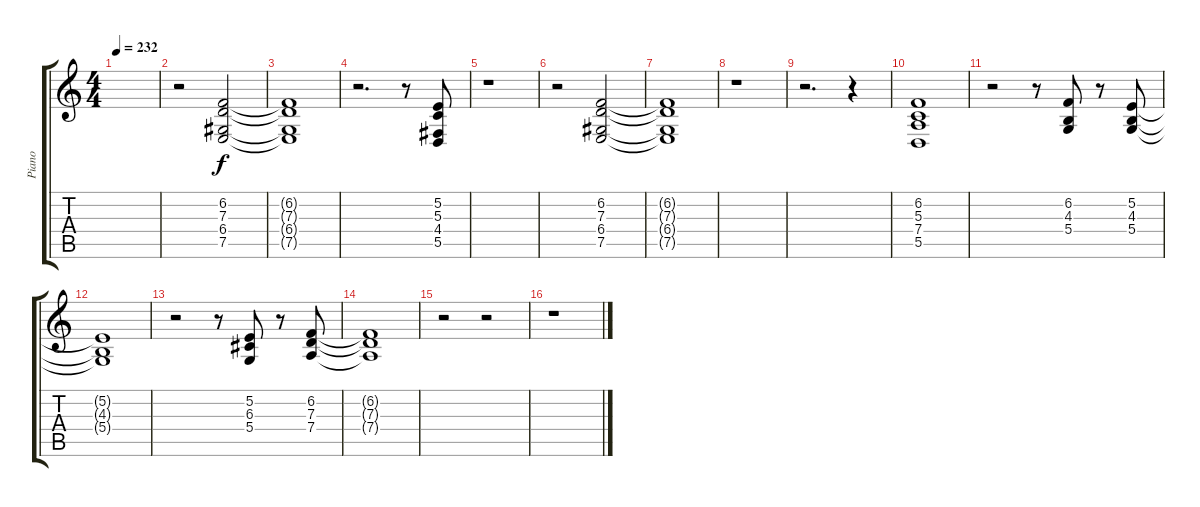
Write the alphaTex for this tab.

\track ("Piano" "Piano") {instrument acousticgrandpiano}
\staff {score tabs}
\tuning (E4 B3 G3 D3 A2 E2) {hide}
\ts (4 4)
\tempo 232
\clef g2
\ks c
|
r.2 (6.2 7.3 6.4 7.5).2 |
(6.2{t} 7.3{t} 6.4{t} 7.5{t}).1 |
r.2{d} r.8 (5.2 5.3 4.4 5.5).8 |
r.1 |
r.2 (6.2 7.3 6.4 7.5).2 |
(6.2{t} 7.3{t} 6.4{t} 7.5{t}).1 |
r.1 |
r.2{d} r.4 |
(6.2 5.3 7.4 5.5).1 |
r.2 r.8 (6.2 4.3 5.4).8 r.8 (5.2 4.3 5.4).8 |
(5.2{t} 4.3{t} 5.4{t}).1 |
r.2 r.8 (5.2 6.3 5.4).8 r.8 (6.2 7.3 7.4).8 |
(6.2{t} 7.3{t} 7.4{t}).1 |
r.2 r.2 |
r.1
